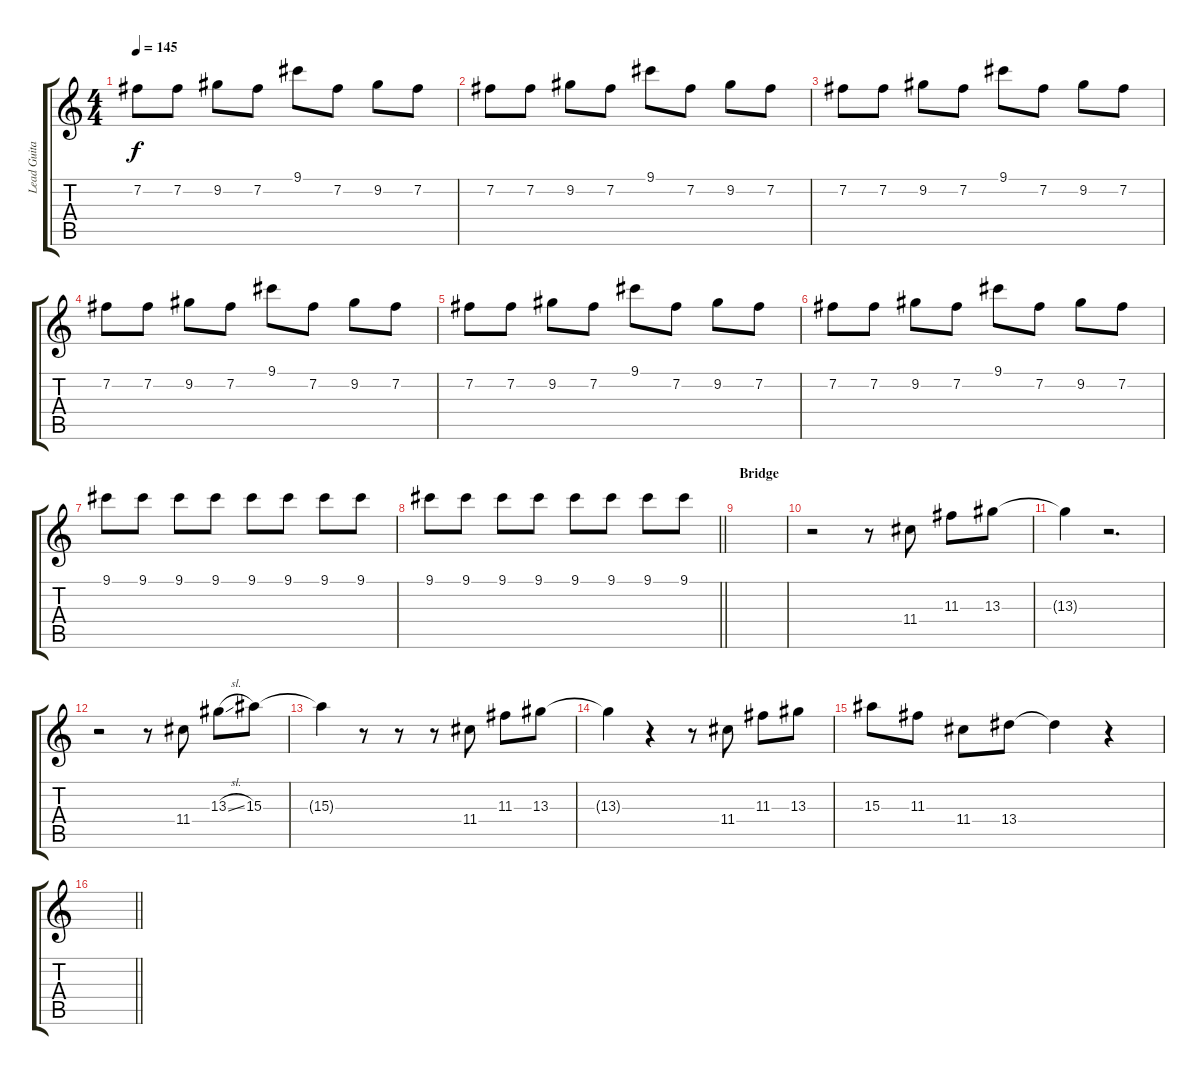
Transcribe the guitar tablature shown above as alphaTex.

\track ("Lead Guitar" "Lead Guita") {instrument acousticguitarsteel}
\staff {score tabs}
\tuning (E4 B3 G3 D3 A2 E2) {hide}
\ts (4 4)
\tempo 145
\clef g2
\ks c
7.2.8{dy f} 7.2.8 9.2.8 7.2.8 9.1.8 7.2.8 9.2.8 7.2.8 |
7.2.8 7.2.8 9.2.8 7.2.8 9.1.8 7.2.8 9.2.8 7.2.8 |
7.2.8 7.2.8 9.2.8 7.2.8 9.1.8 7.2.8 9.2.8 7.2.8 |
7.2.8 7.2.8 9.2.8 7.2.8 9.1.8 7.2.8 9.2.8 7.2.8 |
7.2.8 7.2.8 9.2.8 7.2.8 9.1.8 7.2.8 9.2.8 7.2.8 |
7.2.8 7.2.8 9.2.8 7.2.8 9.1.8 7.2.8 9.2.8 7.2.8 |
9.1.8 9.1.8 9.1.8 9.1.8 9.1.8 9.1.8 9.1.8 9.1.8 |
\barLineRight lightlight
9.1.8 9.1.8 9.1.8 9.1.8 9.1.8 9.1.8 9.1.8 9.1.8 |
\section ("" "Bridge")
|
r.2 r.8 11.4.8 11.3.8 13.3.8 |
13.3{t}.4 r.2{d} |
r.2 r.8 11.4.8 13.3{sl}.8 15.3.8 |
15.3{t}.4 r.8 r.8 r.8 11.4.8 11.3.8 13.3.8 |
13.3{t}.4 r.4 r.8 11.4.8 11.3.8 13.3.8 |
15.3.8 11.3.8 11.4.8 13.4.8 13.4{t}.4 r.4 |
\barLineRight lightlight
